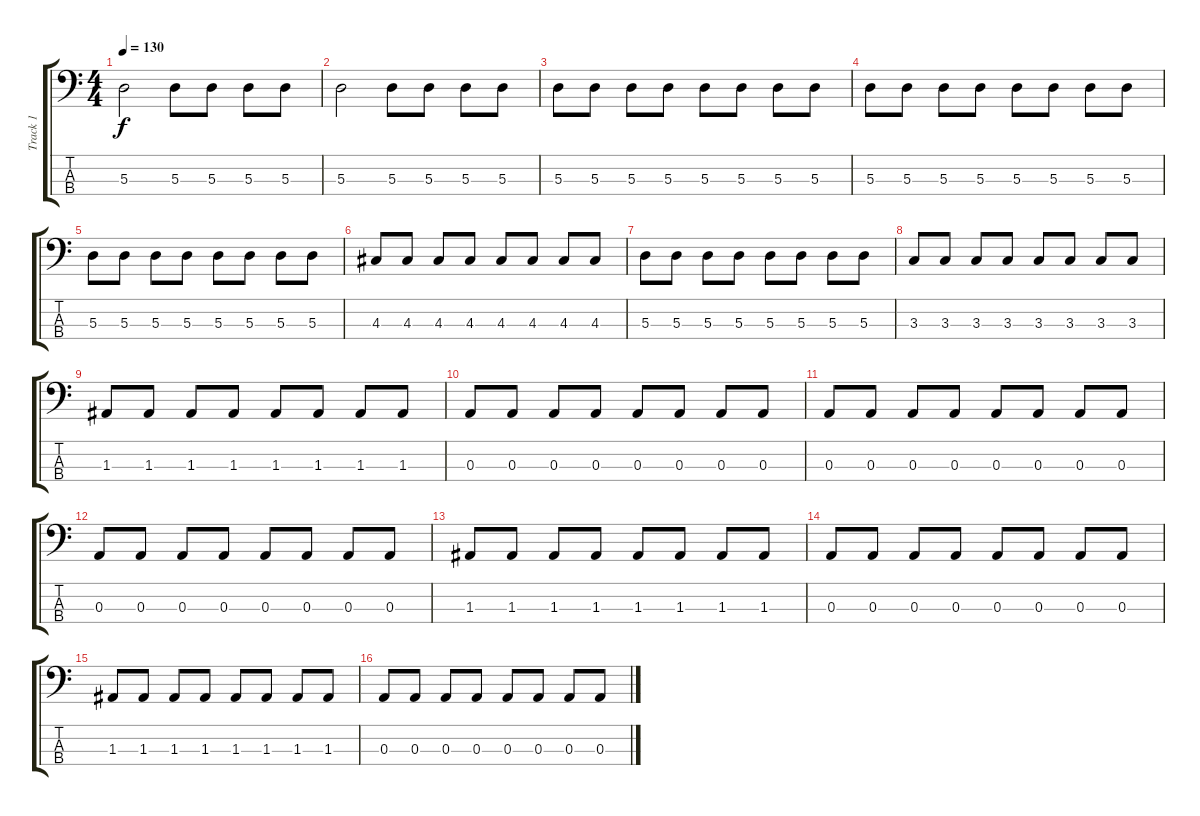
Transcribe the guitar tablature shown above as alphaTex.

\track ("Track 1" "Track 1") {instrument electricbassfinger}
\staff {score tabs}
\tuning (G2 D2 A1 E1) {hide}
\ts (4 4)
\tempo 130
\clef f4
\ks c
5.3.2{dy f} 5.3.8 5.3.8 5.3.8 5.3.8 |
5.3.2 5.3.8 5.3.8 5.3.8 5.3.8 |
5.3.8 5.3.8 5.3.8 5.3.8 5.3.8 5.3.8 5.3.8 5.3.8 |
5.3.8 5.3.8 5.3.8 5.3.8 5.3.8 5.3.8 5.3.8 5.3.8 |
5.3.8 5.3.8 5.3.8 5.3.8 5.3.8 5.3.8 5.3.8 5.3.8 |
4.3.8 4.3.8 4.3.8 4.3.8 4.3.8 4.3.8 4.3.8 4.3.8 |
5.3.8 5.3.8 5.3.8 5.3.8 5.3.8 5.3.8 5.3.8 5.3.8 |
3.3.8 3.3.8 3.3.8 3.3.8 3.3.8 3.3.8 3.3.8 3.3.8 |
1.3.8 1.3.8 1.3.8 1.3.8 1.3.8 1.3.8 1.3.8 1.3.8 |
0.3.8 0.3.8 0.3.8 0.3.8 0.3.8 0.3.8 0.3.8 0.3.8 |
0.3.8 0.3.8 0.3.8 0.3.8 0.3.8 0.3.8 0.3.8 0.3.8 |
0.3.8 0.3.8 0.3.8 0.3.8 0.3.8 0.3.8 0.3.8 0.3.8 |
1.3.8 1.3.8 1.3.8 1.3.8 1.3.8 1.3.8 1.3.8 1.3.8 |
0.3.8 0.3.8 0.3.8 0.3.8 0.3.8 0.3.8 0.3.8 0.3.8 |
1.3.8 1.3.8 1.3.8 1.3.8 1.3.8 1.3.8 1.3.8 1.3.8 |
0.3.8 0.3.8 0.3.8 0.3.8 0.3.8 0.3.8 0.3.8 0.3.8
